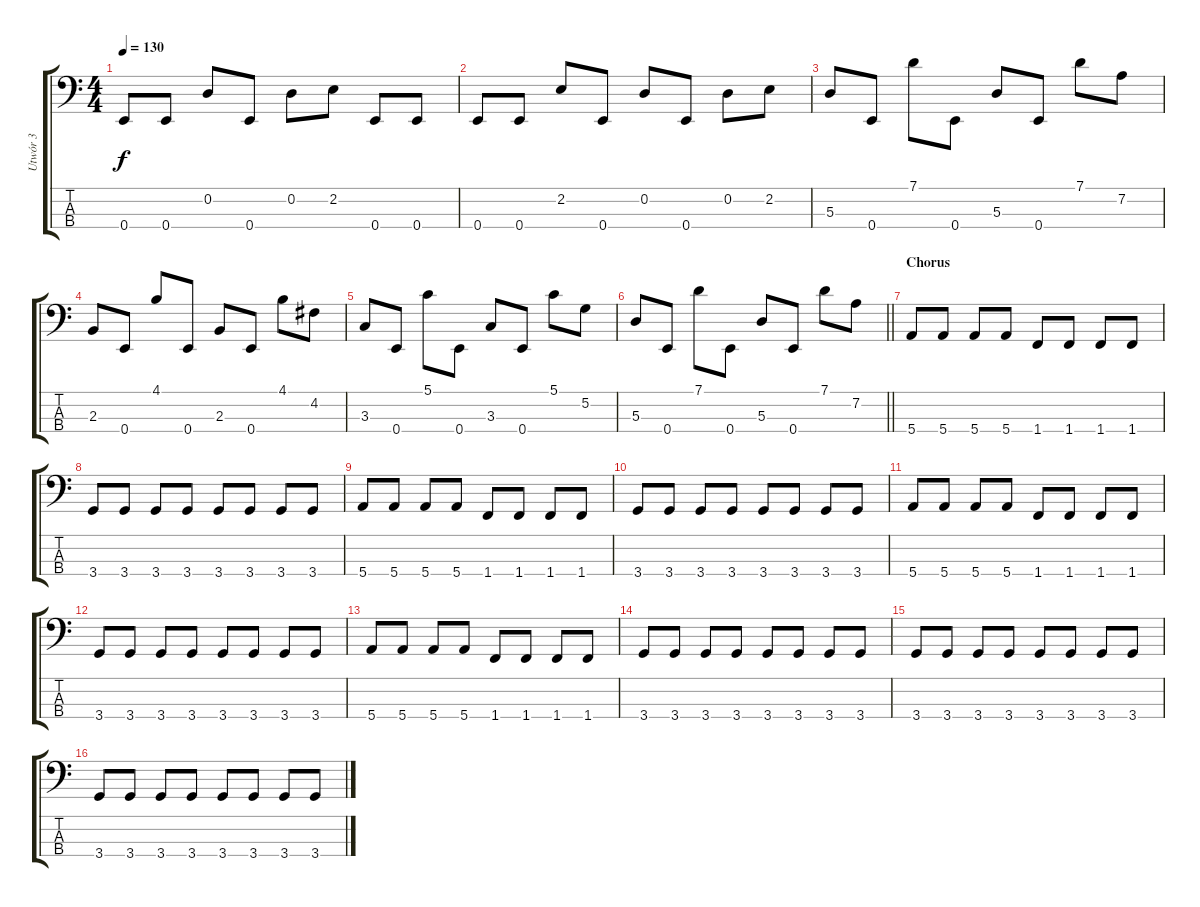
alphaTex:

\track ("Utwór 3" "Utwór 3") {instrument electricbassfinger}
\staff {score tabs}
\tuning (G2 D2 A1 E1) {hide}
\ts (4 4)
\tempo 130
\clef f4
\ks c
0.4.8{dy f} 0.4.8 0.2.8 0.4.8 0.2.8 2.2.8 0.4.8 0.4.8 |
0.4.8 0.4.8 2.2.8 0.4.8 0.2.8 0.4.8 0.2.8 2.2.8 |
5.3.8 0.4.8 7.1.8 0.4.8 5.3.8 0.4.8 7.1.8 7.2.8 |
2.3.8 0.4.8 4.1.8 0.4.8 2.3.8 0.4.8 4.1.8 4.2.8 |
3.3.8 0.4.8 5.1.8 0.4.8 3.3.8 0.4.8 5.1.8 5.2.8 |
\barLineRight lightlight
5.3.8 0.4.8 7.1.8 0.4.8 5.3.8 0.4.8 7.1.8 7.2.8 |
\section ("" "Chorus")
5.4.8 5.4.8 5.4.8 5.4.8 1.4.8 1.4.8 1.4.8 1.4.8 |
3.4.8 3.4.8 3.4.8 3.4.8 3.4.8 3.4.8 3.4.8 3.4.8 |
5.4.8 5.4.8 5.4.8 5.4.8 1.4.8 1.4.8 1.4.8 1.4.8 |
3.4.8 3.4.8 3.4.8 3.4.8 3.4.8 3.4.8 3.4.8 3.4.8 |
5.4.8 5.4.8 5.4.8 5.4.8 1.4.8 1.4.8 1.4.8 1.4.8 |
3.4.8 3.4.8 3.4.8 3.4.8 3.4.8 3.4.8 3.4.8 3.4.8 |
5.4.8 5.4.8 5.4.8 5.4.8 1.4.8 1.4.8 1.4.8 1.4.8 |
3.4.8 3.4.8 3.4.8 3.4.8 3.4.8 3.4.8 3.4.8 3.4.8 |
3.4.8 3.4.8 3.4.8 3.4.8 3.4.8 3.4.8 3.4.8 3.4.8 |
3.4.8 3.4.8 3.4.8 3.4.8 3.4.8 3.4.8 3.4.8 3.4.8
